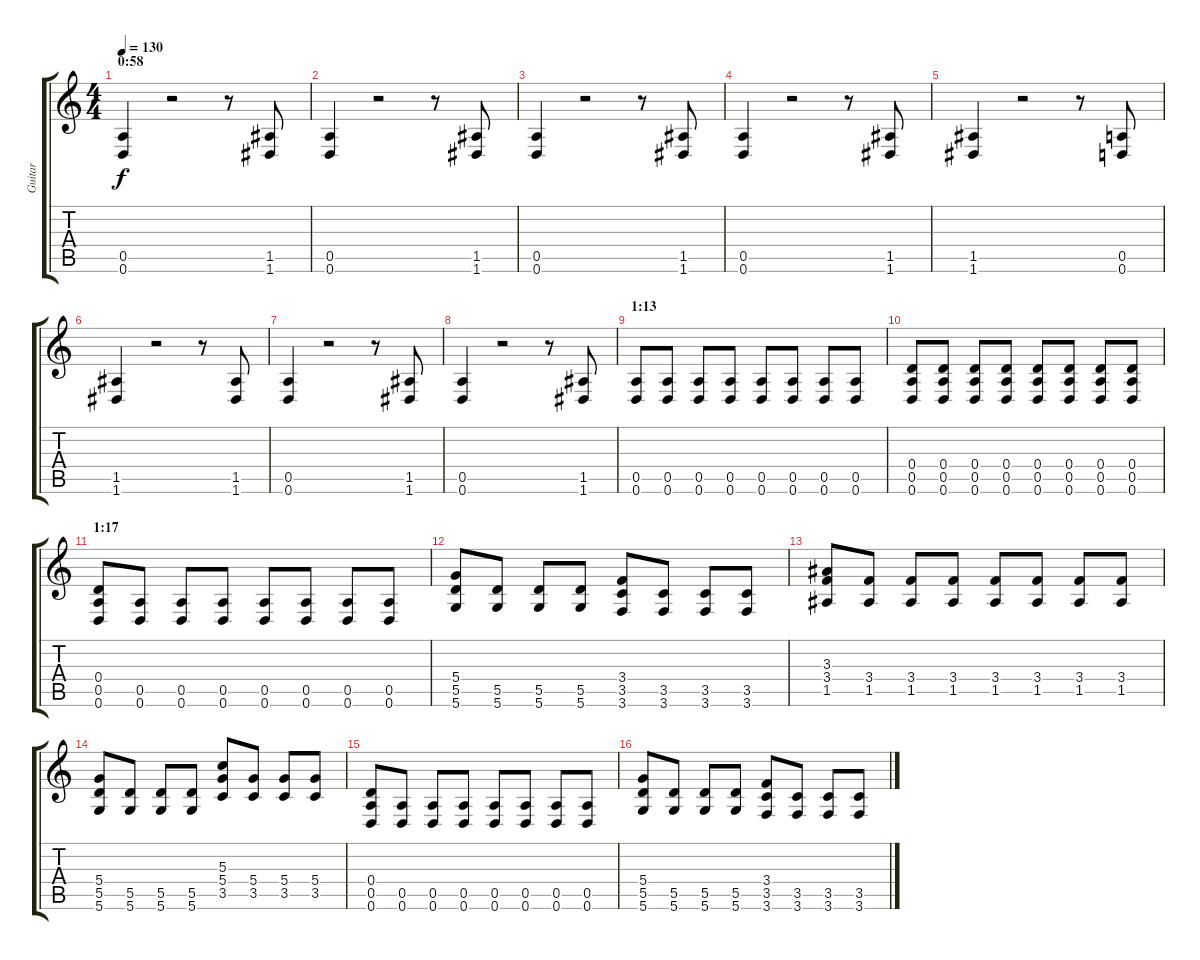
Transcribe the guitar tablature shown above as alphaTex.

\track ("Guitar" "Guitar") {instrument distortionguitar}
\staff {score tabs}
\tuning (E4 B3 G3 D3 A2 D2) {hide}
\ts (4 4)
\section ("" "0:58")
\tempo 130
\clef g2
\ks c
(0.5 0.6).4{dy f} r.2 r.8 (1.5 1.6).8 |
(0.5 0.6).4 r.2 r.8 (1.5 1.6).8 |
(0.5 0.6).4 r.2 r.8 (1.5 1.6).8 |
(0.5 0.6).4 r.2 r.8 (1.5 1.6).8 |
(1.5 1.6).4 r.2 r.8 (0.5 0.6).8 |
(1.5 1.6).4 r.2 r.8 (1.5 1.6).8 |
(0.5 0.6).4 r.2 r.8 (1.5 1.6).8 |
(0.5 0.6).4 r.2 r.8 (1.5 1.6).8 |
\section ("" "1:13")
(0.5 0.6).8 (0.5 0.6).8 (0.5 0.6).8 (0.5 0.6).8 (0.5 0.6).8 (0.5 0.6).8 (0.5 0.6).8 (0.5 0.6).8 |
(0.4 0.5 0.6).8 (0.4 0.5 0.6).8 (0.4 0.5 0.6).8 (0.4 0.5 0.6).8 (0.4 0.5 0.6).8 (0.4 0.5 0.6).8 (0.4 0.5 0.6).8 (0.4 0.5 0.6).8 |
\section ("" "1:17")
(0.4 0.5 0.6).8 (0.5 0.6).8 (0.5 0.6).8 (0.5 0.6).8 (0.5 0.6).8 (0.5 0.6).8 (0.5 0.6).8 (0.5 0.6).8 |
(5.4 5.5 5.6).8 (5.5 5.6).8 (5.5 5.6).8 (5.5 5.6).8 (3.4 3.5 3.6).8 (3.5 3.6).8 (3.5 3.6).8 (3.5 3.6).8 |
(3.3 3.4 1.5).8 (3.4 1.5).8 (3.4 1.5).8 (3.4 1.5).8 (3.4 1.5).8 (3.4 1.5).8 (3.4 1.5).8 (3.4 1.5).8 |
(5.4 5.5 5.6).8 (5.5 5.6).8 (5.5 5.6).8 (5.5 5.6).8 (5.3 5.4 3.5).8 (5.4 3.5).8 (5.4 3.5).8 (5.4 3.5).8 |
(0.4 0.5 0.6).8 (0.5 0.6).8 (0.5 0.6).8 (0.5 0.6).8 (0.5 0.6).8 (0.5 0.6).8 (0.5 0.6).8 (0.5 0.6).8 |
(5.4 5.5 5.6).8 (5.5 5.6).8 (5.5 5.6).8 (5.5 5.6).8 (3.4 3.5 3.6).8 (3.5 3.6).8 (3.5 3.6).8 (3.5 3.6).8
